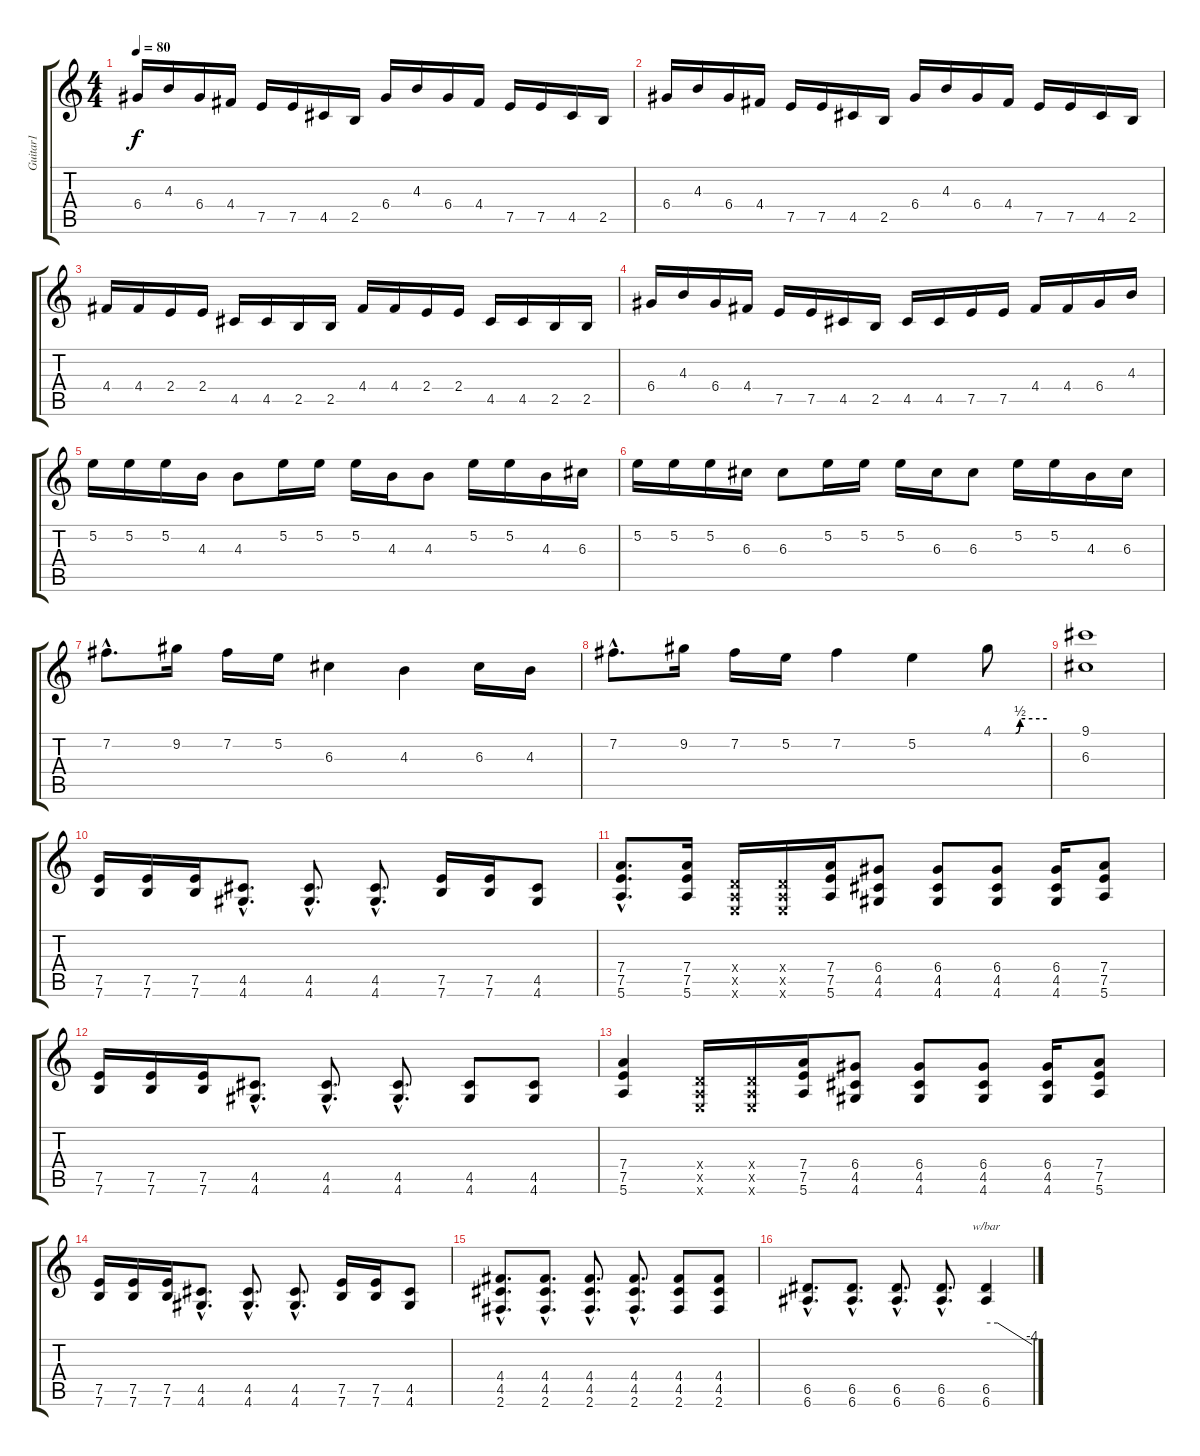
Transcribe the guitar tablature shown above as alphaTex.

\track ("Guitar1" "Guitar1") {instrument distortionguitar}
\staff {score tabs}
\tuning (E4 B3 G3 D3 A2 E2) {hide}
\ts (4 4)
\tempo 80
\clef g2
\ks c
6.4.16{dy f} 4.3.16 6.4.16 4.4.16 7.5.16 7.5.16 4.5.16 2.5.16 6.4.16 4.3.16 6.4.16 4.4.16 7.5.16 7.5.16 4.5.16 2.5.16 |
6.4.16 4.3.16 6.4.16 4.4.16 7.5.16 7.5.16 4.5.16 2.5.16 6.4.16 4.3.16 6.4.16 4.4.16 7.5.16 7.5.16 4.5.16 2.5.16 |
4.4.16 4.4.16 2.4.16 2.4.16 4.5.16 4.5.16 2.5.16 2.5.16 4.4.16 4.4.16 2.4.16 2.4.16 4.5.16 4.5.16 2.5.16 2.5.16 |
6.4.16 4.3.16 6.4.16 4.4.16 7.5.16 7.5.16 4.5.16 2.5.16 4.5.16 4.5.16 7.5.16 7.5.16 4.4.16 4.4.16 6.4.16 4.3.16 |
5.2.16 5.2.16 5.2.16 4.3.16 4.3.8 5.2.16 5.2.16 5.2.16 4.3.16 4.3.8 5.2.16 5.2.16 4.3.16 6.3.16 |
5.2.16 5.2.16 5.2.16 6.3.16 6.3.8 5.2.16 5.2.16 5.2.16 6.3.16 6.3.8 5.2.16 5.2.16 4.3.16 6.3.16 |
7.2{hac}.8{d} 9.2.16 7.2.16 5.2.16 6.3.4 4.3.4 6.3.16 4.3.16 |
7.2{hac}.8{d} 9.2.16 7.2.16 5.2.16 7.2.4 5.2.4 4.1{be (custom 0 0 25 0 30 2 60 2)}.8 |
(9.1 6.3).1 |
(7.5 7.6).16 (7.5 7.6).16 (7.5 7.6).16 (4.5{hac} 4.6{hac}).8{d} (4.5{hac} 4.6{hac}).8{d} (4.5{hac} 4.6{hac}).8{d} (7.5 7.6).16 (7.5 7.6).16 (4.5 4.6).8 |
(7.4{hac} 7.5{hac} 5.6{hac}).8{d} (7.4 7.5 5.6).16 (0.4{x} 0.5{x} 0.6{x}).16 (0.4{x} 0.5{x} 0.6{x}).16 (7.4 7.5 5.6).16 (6.4 4.5 4.6).8 (6.4 4.5 4.6).8 (6.4 4.5 4.6).8 (6.4 4.5 4.6).16 (7.4 7.5 5.6).8 |
(7.5 7.6).16 (7.5 7.6).16 (7.5 7.6).16 (4.5{hac} 4.6{hac}).8{d} (4.5{hac} 4.6{hac}).8{d} (4.5{hac} 4.6{hac}).8{d} (4.5 4.6).8 (4.5 4.6).8 |
(7.4 7.5 5.6).4 (0.4{x} 0.5{x} 0.6{x}).16 (0.4{x} 0.5{x} 0.6{x}).16 (7.4 7.5 5.6).16 (6.4 4.5 4.6).8 (6.4 4.5 4.6).8 (6.4 4.5 4.6).8 (6.4 4.5 4.6).16 (7.4 7.5 5.6).8 |
(7.5 7.6).16 (7.5 7.6).16 (7.5 7.6).16 (4.5{hac} 4.6{hac}).8{d} (4.5{hac} 4.6{hac}).8{d} (4.5{hac} 4.6{hac}).8{d} (7.5 7.6).16 (7.5 7.6).16 (4.5 4.6).8 |
(4.4{hac} 4.5{hac} 2.6{hac}).8{d} (4.4{hac} 4.5{hac} 2.6{hac}).8{d} (4.4{hac} 4.5{hac} 2.6{hac}).8{d} (4.4{hac} 4.5{hac} 2.6{hac}).8{d} (4.4 4.5 2.6).8 (4.4 4.5 2.6).8 |
(6.5{hac} 6.6{hac}).8{d} (6.5{hac} 6.6{hac}).8{d} (6.5{hac} 6.6{hac}).8{d} (6.5{hac} 6.6{hac}).8{d} (6.5 6.6).4{tbe (custom default 0 0 15 0 60 -16)}
